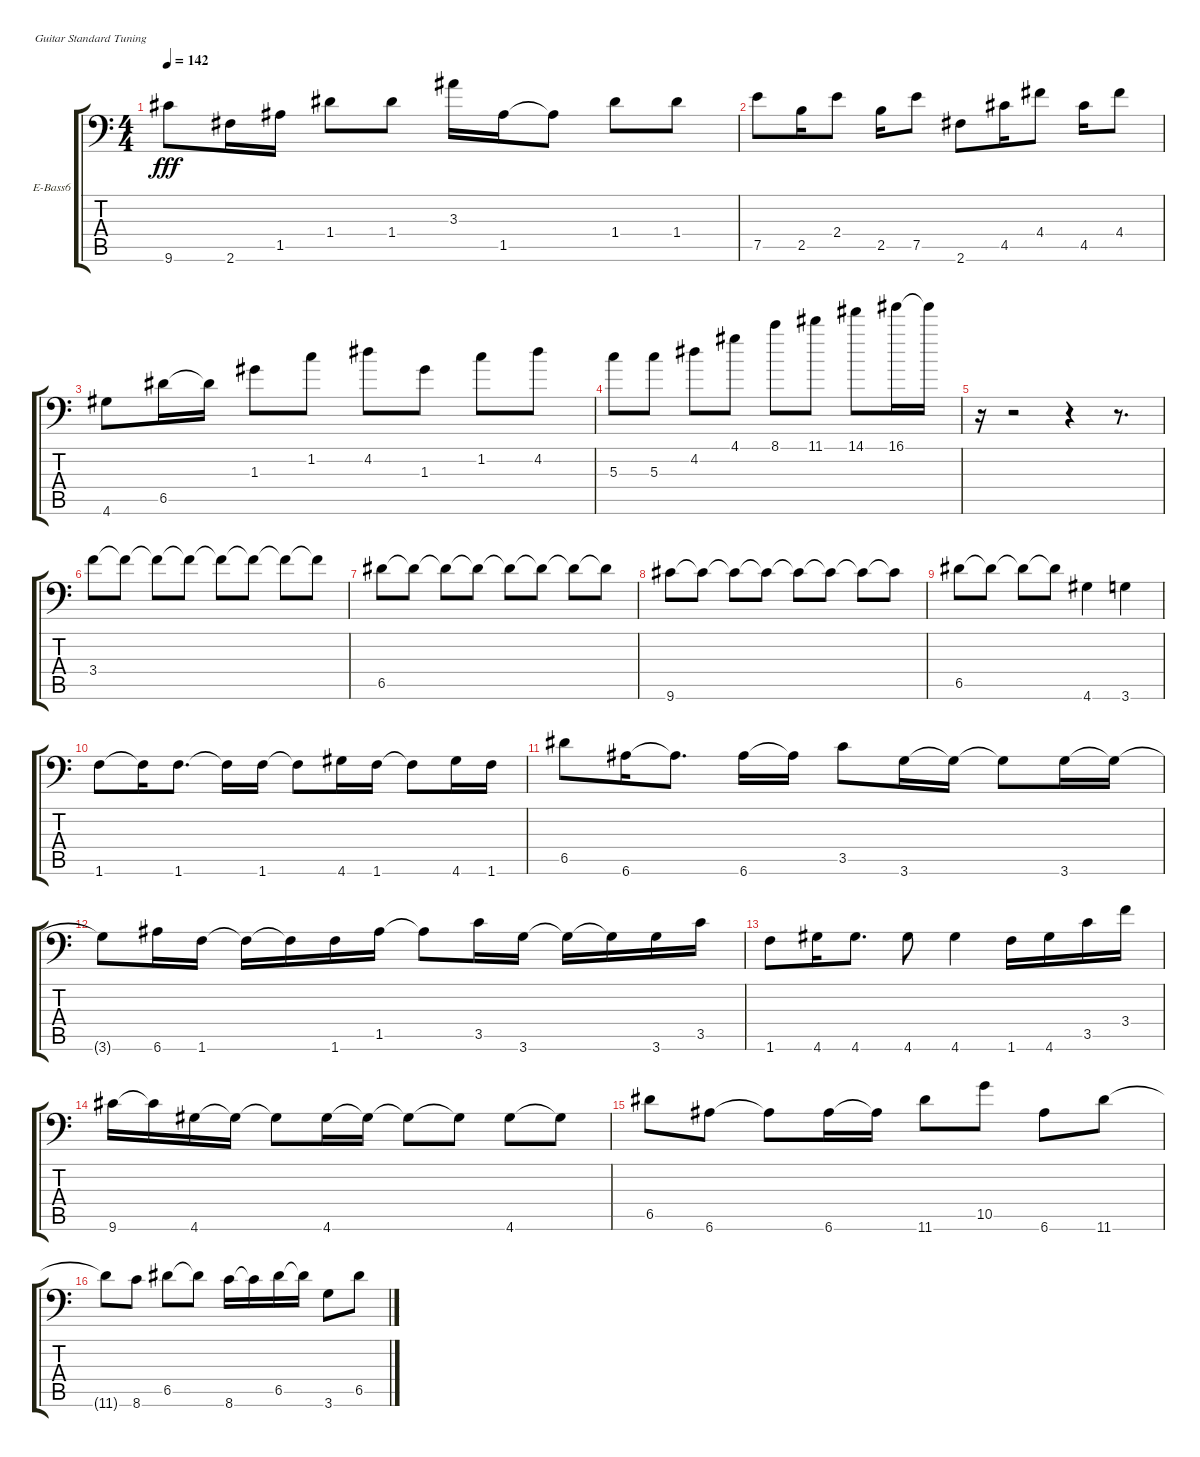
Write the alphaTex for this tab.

\bracketExtendMode groupsimilarinstruments
\firstSystemTrackNameOrientation horizontal
\otherSystemsTrackNameOrientation horizontal
\track ("Electric Bass" "E-Bass6") {solo instrument electricbassfinger}
\staff {score tabs}
\tuning (E4 B3 G3 D3 A2 E2)
\ts (4 4)
\tempo 142
\clef f4
\ks c
9.6{t}.8{dy fff} 2.6.16 1.5.16 1.4.8 1.4.8 3.3.16 1.5.16 1.5{t}.8 1.4.8 1.4.8 |
7.5.8 2.5.16 2.4.8 2.5.16 7.5.8 2.6.8 4.5.16 4.4.8 4.5.16 4.4.8 |
4.6.8 6.5.16 6.5{t}.16 1.3.8 1.2.8 4.2.8 1.3.8 1.2.8 4.2.8 |
5.3.8 5.3.8 4.2.8 4.1.8 8.1.8 11.1.8 14.1.8 16.1.16 16.1{t}.16 |
r.16 r.2 r.4 r.8{d} |
3.4.8 3.4{t}.8 3.4{t}.8 3.4{t}.8 3.4{t}.8 3.4{t}.8 3.4{t}.8 3.4{t}.8 |
6.5.8 6.5{t}.8 6.5{t}.8 6.5{t}.8 6.5{t}.8 6.5{t}.8 6.5{t}.8 6.5{t}.8 |
9.6.8 9.6{t}.8 9.6{t}.8 9.6{t}.8 9.6{t}.8 9.6{t}.8 9.6{t}.8 9.6{t}.8 |
6.5.8 6.5{t}.8 6.5{t}.8 6.5{t}.8 4.6.4 3.6.4 |
1.6.8 1.6{t}.16 1.6.8{d} 1.6{t}.16 1.6.16 1.6{t}.8 4.6.16 1.6.16 1.6{t}.8 4.6.16 1.6.16 |
6.5.8 6.6.16 6.6{t}.8{d} 6.6.16 6.6{t}.16 3.5.8 3.6.16 3.6{t}.16 3.6{t}.8 3.6.16 3.6{t}.16 |
3.6{t}.8 6.6.16 1.6.16 1.6{t}.16 1.6{t}.16 1.6.16 1.5.16 1.5{t}.8 3.5.16 3.6.16 3.6{t}.16 3.6{t}.16 3.6.16 3.5.16 |
1.6.8 4.6.16 4.6.8{d} 4.6.8 4.6.4 1.6.16 4.6.16 3.5.16 3.4.16 |
9.6.16 9.6{t}.16 4.6.16 4.6{t}.16 4.6{t}.8 4.6.16 4.6{t}.16 4.6{t}.8 4.6{t}.8 4.6.8 4.6{t}.8 |
6.5.8 6.6.8 6.6{t}.8 6.6.16 6.6{t}.16 11.6.8 10.5.8 6.6.8 11.6.8 |
11.6{t}.8 8.6.8 6.5.8 6.5{t}.8 8.6.16 8.6{t}.16 6.5.16 6.5{t}.16 3.6.8 6.5.8
